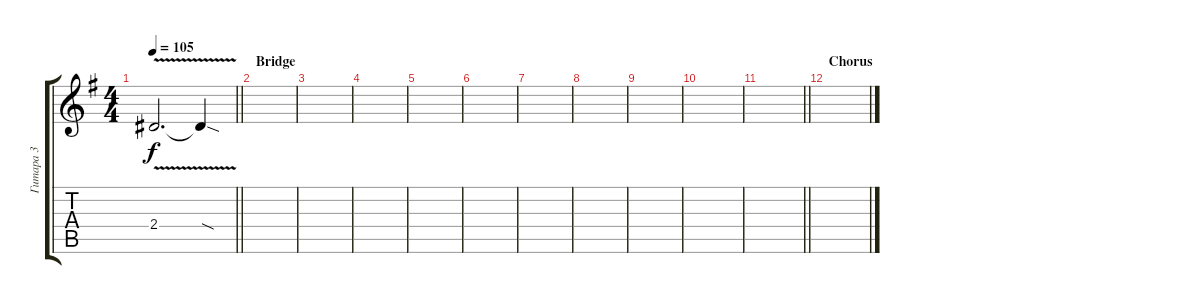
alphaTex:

\track ("Гитара 3" "Гитара 3") {instrument distortionguitar}
\staff {score tabs}
\tuning (Eb4 Bb3 Gb3 Db3 Ab2 Eb2) {hide}
\ts (4 4)
\tempo 105
\clef g2
\barLineRight lightlight
\ks eminor
2.4{v}.2{d dy f} 2.4{sod t}.4 |
\section ("" "Bridge")
|
|
|
|
|
|
|
|
|
\barLineRight lightlight
|
\section ("" "Chorus")
